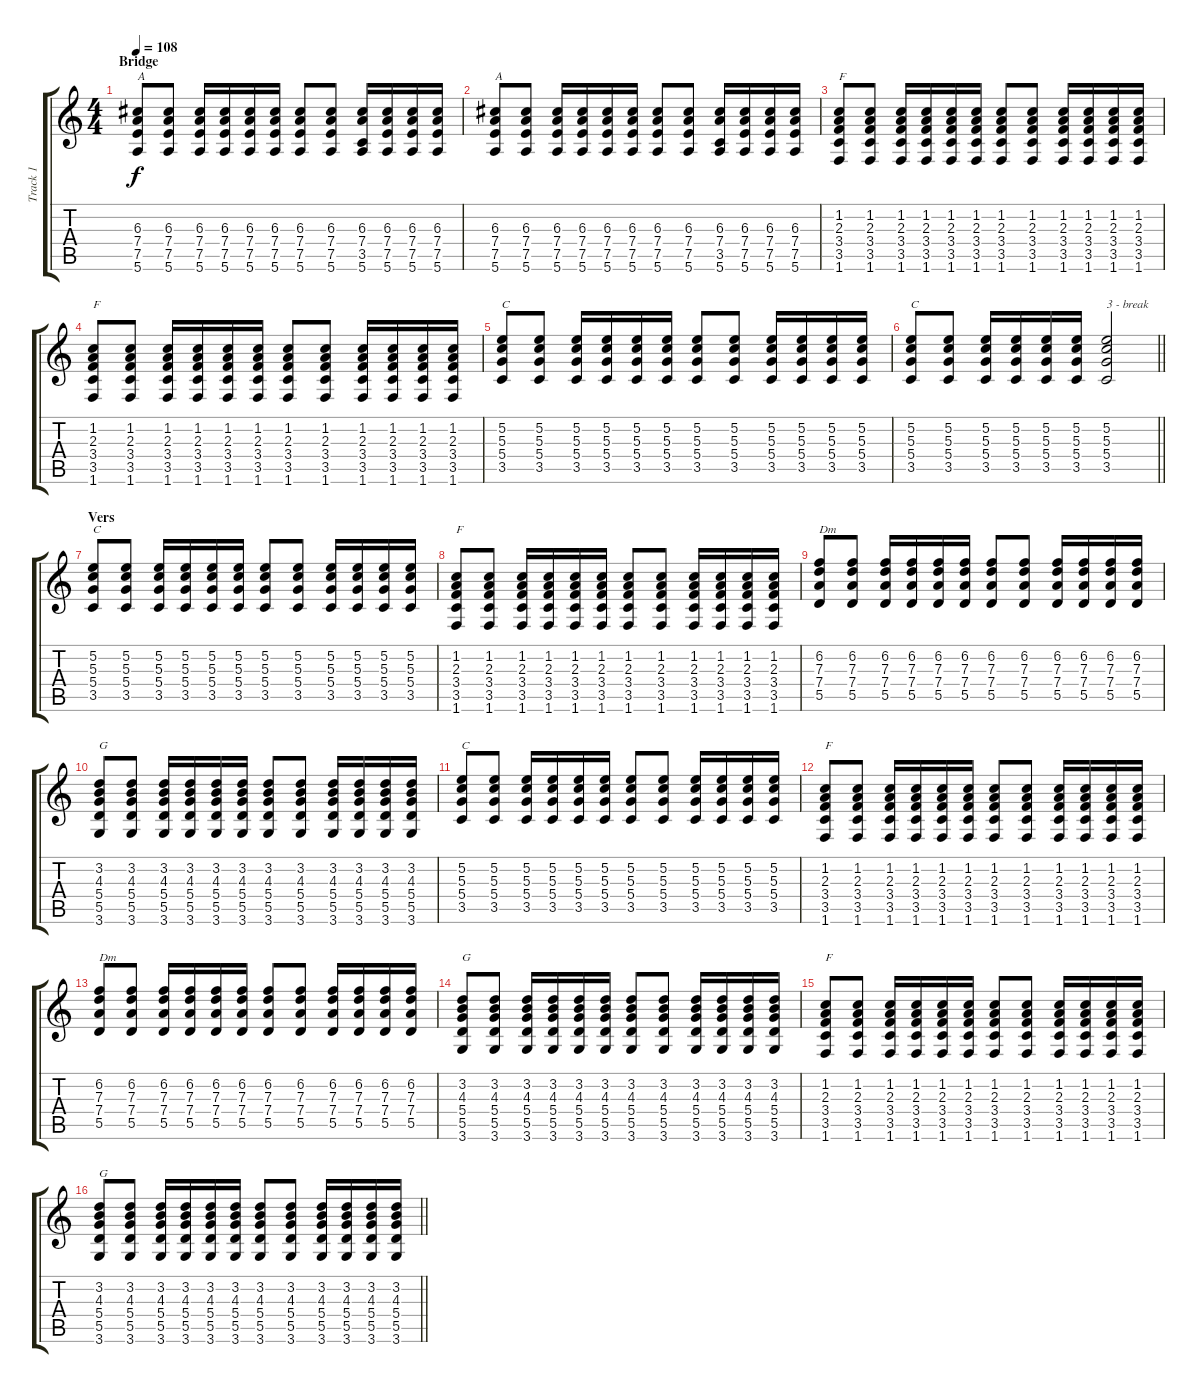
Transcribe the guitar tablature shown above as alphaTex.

\track ("Track 1" "Track 1") {instrument overdrivenguitar}
\staff {score tabs}
\tuning (E4 B3 G3 D3 A2 E2) {hide}
\ts (4 4)
\section ("" "Bridge")
\tempo 108
\clef g2
\ks c
(6.3 7.4 7.5 5.6).8{txt "A" dy f} (6.3 7.4 7.5 5.6).8 (6.3 7.4 7.5 5.6).16 (6.3 7.4 7.5 5.6).16 (6.3 7.4 7.5 5.6).16 (6.3 7.4 7.5 5.6).16 (6.3 7.4 7.5 5.6).8 (6.3 7.4 7.5 5.6).8 (6.3 7.4 3.5 5.6).16 (6.3 7.4 7.5 5.6).16 (6.3 7.4 7.5 5.6).16 (6.3 7.4 7.5 5.6).16 |
(6.3 7.4 7.5 5.6).8{txt "A"} (6.3 7.4 7.5 5.6).8 (6.3 7.4 7.5 5.6).16 (6.3 7.4 7.5 5.6).16 (6.3 7.4 7.5 5.6).16 (6.3 7.4 7.5 5.6).16 (6.3 7.4 7.5 5.6).8 (6.3 7.4 7.5 5.6).8 (6.3 7.4 3.5 5.6).16 (6.3 7.4 7.5 5.6).16 (6.3 7.4 7.5 5.6).16 (6.3 7.4 7.5 5.6).16 |
(1.2 2.3 3.4 3.5 1.6).8{txt "F"} (1.2 2.3 3.4 3.5 1.6).8 (1.2 2.3 3.4 3.5 1.6).16 (1.2 2.3 3.4 3.5 1.6).16 (1.2 2.3 3.4 3.5 1.6).16 (1.2 2.3 3.4 3.5 1.6).16 (1.2 2.3 3.4 3.5 1.6).8 (1.2 2.3 3.4 3.5 1.6).8 (1.2 2.3 3.4 3.5 1.6).16 (1.2 2.3 3.4 3.5 1.6).16 (1.2 2.3 3.4 3.5 1.6).16 (1.2 2.3 3.4 3.5 1.6).16 |
(1.2 2.3 3.4 3.5 1.6).8{txt "F"} (1.2 2.3 3.4 3.5 1.6).8 (1.2 2.3 3.4 3.5 1.6).16 (1.2 2.3 3.4 3.5 1.6).16 (1.2 2.3 3.4 3.5 1.6).16 (1.2 2.3 3.4 3.5 1.6).16 (1.2 2.3 3.4 3.5 1.6).8 (1.2 2.3 3.4 3.5 1.6).8 (1.2 2.3 3.4 3.5 1.6).16 (1.2 2.3 3.4 3.5 1.6).16 (1.2 2.3 3.4 3.5 1.6).16 (1.2 2.3 3.4 3.5 1.6).16 |
(5.2 5.3 5.4 3.5).8{txt "C"} (5.2 5.3 5.4 3.5).8 (5.2 5.3 5.4 3.5).16 (5.2 5.3 5.4 3.5).16 (5.2 5.3 5.4 3.5).16 (5.2 5.3 5.4 3.5).16 (5.2 5.3 5.4 3.5).8 (5.2 5.3 5.4 3.5).8 (5.2 5.3 5.4 3.5).16 (5.2 5.3 5.4 3.5).16 (5.2 5.3 5.4 3.5).16 (5.2 5.3 5.4 3.5).16 |
\barLineRight lightlight
(5.2 5.3 5.4 3.5).8{txt "C"} (5.2 5.3 5.4 3.5).8 (5.2 5.3 5.4 3.5).16 (5.2 5.3 5.4 3.5).16 (5.2 5.3 5.4 3.5).16 (5.2 5.3 5.4 3.5).16 (5.2 5.3 5.4 3.5).2{txt "3 - break"} |
\section ("" "Vers")
(5.2 5.3 5.4 3.5).8{txt "C"} (5.2 5.3 5.4 3.5).8 (5.2 5.3 5.4 3.5).16 (5.2 5.3 5.4 3.5).16 (5.2 5.3 5.4 3.5).16 (5.2 5.3 5.4 3.5).16 (5.2 5.3 5.4 3.5).8 (5.2 5.3 5.4 3.5).8 (5.2 5.3 5.4 3.5).16 (5.2 5.3 5.4 3.5).16 (5.2 5.3 5.4 3.5).16 (5.2 5.3 5.4 3.5).16 |
(1.2 2.3 3.4 3.5 1.6).8{txt "F"} (1.2 2.3 3.4 3.5 1.6).8 (1.2 2.3 3.4 3.5 1.6).16 (1.2 2.3 3.4 3.5 1.6).16 (1.2 2.3 3.4 3.5 1.6).16 (1.2 2.3 3.4 3.5 1.6).16 (1.2 2.3 3.4 3.5 1.6).8 (1.2 2.3 3.4 3.5 1.6).8 (1.2 2.3 3.4 3.5 1.6).16 (1.2 2.3 3.4 3.5 1.6).16 (1.2 2.3 3.4 3.5 1.6).16 (1.2 2.3 3.4 3.5 1.6).16 |
(6.2 7.3 7.4 5.5).8{txt "Dm"} (6.2 7.3 7.4 5.5).8 (6.2 7.3 7.4 5.5).16 (6.2 7.3 7.4 5.5).16 (6.2 7.3 7.4 5.5).16 (6.2 7.3 7.4 5.5).16 (6.2 7.3 7.4 5.5).8 (6.2 7.3 7.4 5.5).8 (6.2 7.3 7.4 5.5).16 (6.2 7.3 7.4 5.5).16 (6.2 7.3 7.4 5.5).16 (6.2 7.3 7.4 5.5).16 |
(3.2 4.3 5.4 5.5 3.6).8{txt "G"} (3.2 4.3 5.4 5.5 3.6).8 (3.2 4.3 5.4 5.5 3.6).16 (3.2 4.3 5.4 5.5 3.6).16 (3.2 4.3 5.4 5.5 3.6).16 (3.2 4.3 5.4 5.5 3.6).16 (3.2 4.3 5.4 5.5 3.6).8 (3.2 4.3 5.4 5.5 3.6).8 (3.2 4.3 5.4 5.5 3.6).16 (3.2 4.3 5.4 5.5 3.6).16 (3.2 4.3 5.4 5.5 3.6).16 (3.2 4.3 5.4 5.5 3.6).16 |
(5.2 5.3 5.4 3.5).8{txt "C"} (5.2 5.3 5.4 3.5).8 (5.2 5.3 5.4 3.5).16 (5.2 5.3 5.4 3.5).16 (5.2 5.3 5.4 3.5).16 (5.2 5.3 5.4 3.5).16 (5.2 5.3 5.4 3.5).8 (5.2 5.3 5.4 3.5).8 (5.2 5.3 5.4 3.5).16 (5.2 5.3 5.4 3.5).16 (5.2 5.3 5.4 3.5).16 (5.2 5.3 5.4 3.5).16 |
(1.2 2.3 3.4 3.5 1.6).8{txt "F"} (1.2 2.3 3.4 3.5 1.6).8 (1.2 2.3 3.4 3.5 1.6).16 (1.2 2.3 3.4 3.5 1.6).16 (1.2 2.3 3.4 3.5 1.6).16 (1.2 2.3 3.4 3.5 1.6).16 (1.2 2.3 3.4 3.5 1.6).8 (1.2 2.3 3.4 3.5 1.6).8 (1.2 2.3 3.4 3.5 1.6).16 (1.2 2.3 3.4 3.5 1.6).16 (1.2 2.3 3.4 3.5 1.6).16 (1.2 2.3 3.4 3.5 1.6).16 |
(6.2 7.3 7.4 5.5).8{txt "Dm"} (6.2 7.3 7.4 5.5).8 (6.2 7.3 7.4 5.5).16 (6.2 7.3 7.4 5.5).16 (6.2 7.3 7.4 5.5).16 (6.2 7.3 7.4 5.5).16 (6.2 7.3 7.4 5.5).8 (6.2 7.3 7.4 5.5).8 (6.2 7.3 7.4 5.5).16 (6.2 7.3 7.4 5.5).16 (6.2 7.3 7.4 5.5).16 (6.2 7.3 7.4 5.5).16 |
(3.2 4.3 5.4 5.5 3.6).8{txt "G"} (3.2 4.3 5.4 5.5 3.6).8 (3.2 4.3 5.4 5.5 3.6).16 (3.2 4.3 5.4 5.5 3.6).16 (3.2 4.3 5.4 5.5 3.6).16 (3.2 4.3 5.4 5.5 3.6).16 (3.2 4.3 5.4 5.5 3.6).8 (3.2 4.3 5.4 5.5 3.6).8 (3.2 4.3 5.4 5.5 3.6).16 (3.2 4.3 5.4 5.5 3.6).16 (3.2 4.3 5.4 5.5 3.6).16 (3.2 4.3 5.4 5.5 3.6).16 |
(1.2 2.3 3.4 3.5 1.6).8{txt "F"} (1.2 2.3 3.4 3.5 1.6).8 (1.2 2.3 3.4 3.5 1.6).16 (1.2 2.3 3.4 3.5 1.6).16 (1.2 2.3 3.4 3.5 1.6).16 (1.2 2.3 3.4 3.5 1.6).16 (1.2 2.3 3.4 3.5 1.6).8 (1.2 2.3 3.4 3.5 1.6).8 (1.2 2.3 3.4 3.5 1.6).16 (1.2 2.3 3.4 3.5 1.6).16 (1.2 2.3 3.4 3.5 1.6).16 (1.2 2.3 3.4 3.5 1.6).16 |
\barLineRight lightlight
(3.2 4.3 5.4 5.5 3.6).8{txt "G"} (3.2 4.3 5.4 5.5 3.6).8 (3.2 4.3 5.4 5.5 3.6).16 (3.2 4.3 5.4 5.5 3.6).16 (3.2 4.3 5.4 5.5 3.6).16 (3.2 4.3 5.4 5.5 3.6).16 (3.2 4.3 5.4 5.5 3.6).8 (3.2 4.3 5.4 5.5 3.6).8 (3.2 4.3 5.4 5.5 3.6).16 (3.2 4.3 5.4 5.5 3.6).16 (3.2 4.3 5.4 5.5 3.6).16 (3.2 4.3 5.4 5.5 3.6).16
